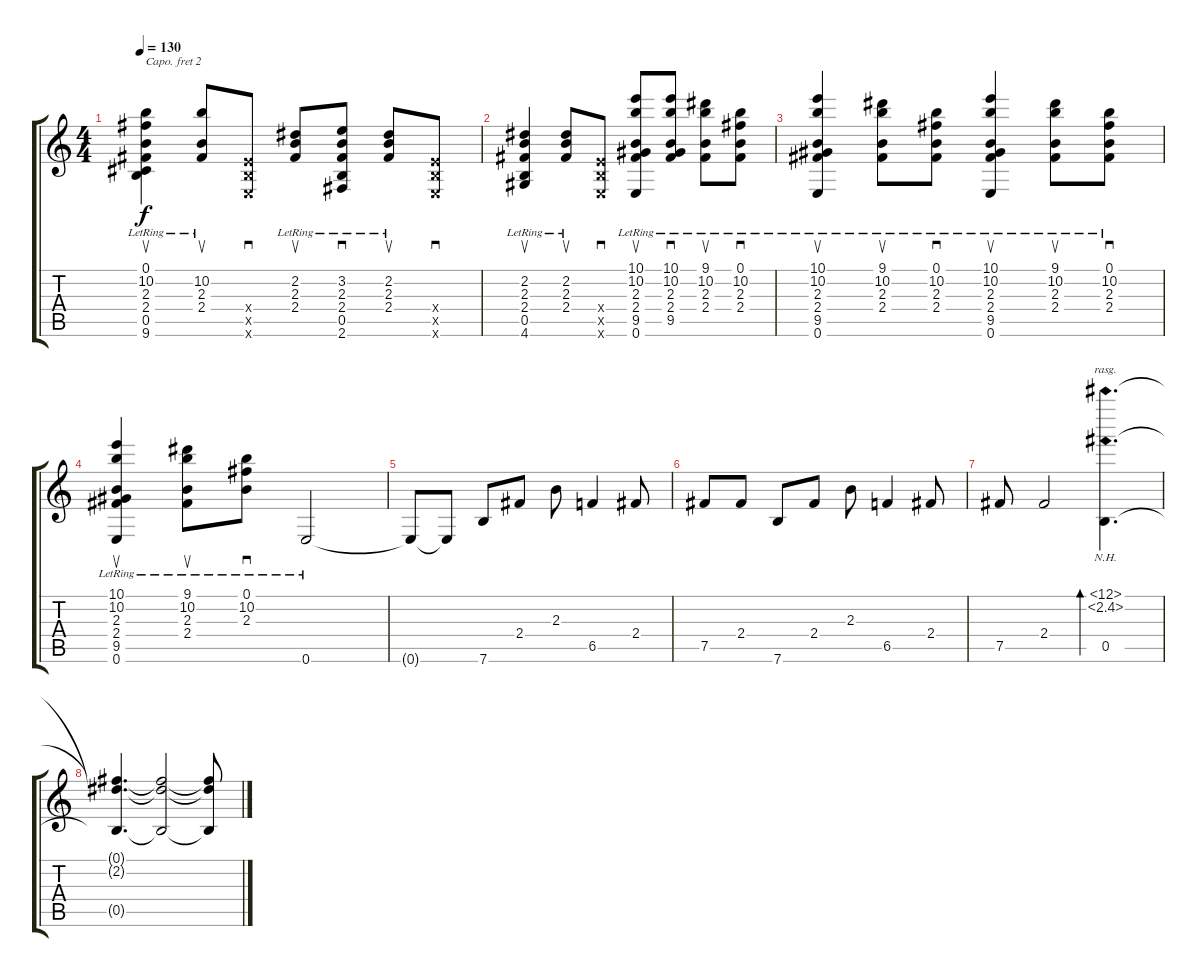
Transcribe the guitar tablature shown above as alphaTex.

\track "" {instrument acousticguitarsteel}
\staff {score tabs}
\capo 2
\tuning (E4 B3 G3 D3 A2 D2) {hide}
\ts (4 4)
\tempo 130
\clef g2
\ks c
(0.1{lr} 10.2{lr} 2.3{lr} 2.4{lr} 0.5{lr} 9.6{lr}).4{su dy f} (10.2{lr} 2.3{lr} 2.4{lr}).8{su} (0.4{x} 0.5{x} 0.6{x}).8{sd} (2.2{lr} 2.3{lr} 2.4{lr}).8{su} (3.2{lr} 2.3{lr} 2.4{lr} 0.5{lr} 2.6{lr}).8{sd} (2.2{lr} 2.3{lr} 2.4{lr}).8{su} (0.4{x} 0.5{x} 0.6{x}).8{sd} |
(2.2{lr} 2.3{lr} 2.4{lr} 0.5{lr} 4.6{lr}).4{su} (2.2{lr} 2.3{lr} 2.4{lr}).8{su} (0.4{x} 0.5{x} 0.6{x}).8{sd} (10.1{lr} 10.2{lr} 2.3{lr} 2.4{lr} 9.5{lr} 0.6{lr}).8{su} (10.1{lr} 10.2{lr} 2.3{lr} 2.4{lr} 9.5{lr}).8{sd} (9.1{lr} 10.2{lr} 2.3{lr} 2.4{lr}).8{su} (0.1{lr} 10.2{lr} 2.3{lr} 2.4{lr}).8{sd} |
(10.1{lr} 10.2{lr} 2.3{lr} 2.4{lr} 9.5{lr} 0.6{lr}).4{su} (9.1{lr} 10.2{lr} 2.3{lr} 2.4{lr}).8{su} (0.1{lr} 10.2{lr} 2.3{lr} 2.4{lr}).8{sd} (10.1{lr} 10.2{lr} 2.3{lr} 2.4{lr} 9.5{lr} 0.6{lr}).4{su} (9.1{lr} 10.2{lr} 2.3{lr} 2.4{lr}).8{su} (0.1{lr} 10.2{lr} 2.3{lr} 2.4{lr}).8{sd} |
(10.1{lr} 10.2{lr} 2.3{lr} 2.4{lr} 9.5{lr} 0.6{lr}).4{su} (9.1{lr} 10.2{lr} 2.3{lr} 2.4{lr}).8{su} (0.1 10.2{lr} 2.3).8{sd} 0.6{lr}.2 |
0.6{t}.8 0.6{t}.8 7.6.8 2.4.8 2.3.8 6.5.4 2.4.8 |
7.5.8 2.4.8 7.6.8 2.4.8 2.3.8 6.5.4 2.4.8 |
7.5.8 2.4.2 (0.1{nh} 2.2{nh} 0.5).4{d bd 480 rasg ii} |
(0.1{t} 2.2{t} 0.5{t}).4{d} (0.1{t} 2.2{t} 0.5{t}).2 (0.1{t} 2.2{t} 0.5{t}).8
